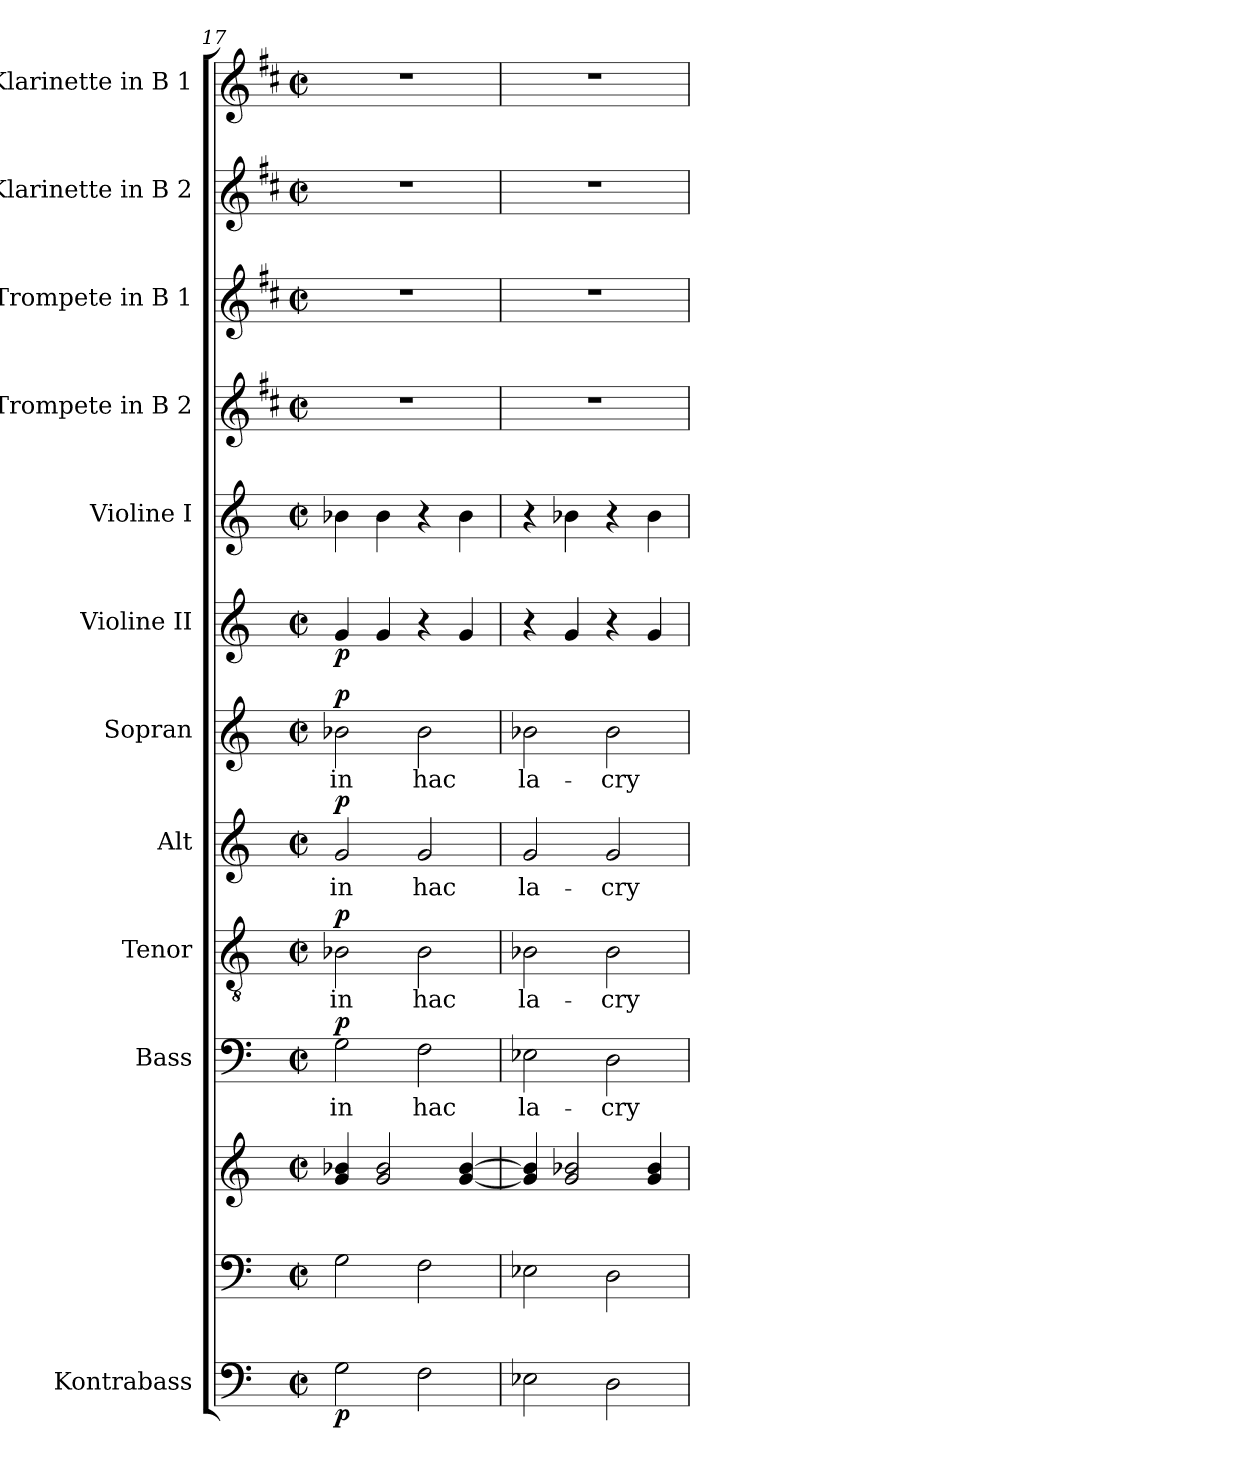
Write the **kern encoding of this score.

**kern	**dynam	**kern	**kern	**kern	**text	**dynam	**kern	**text	**dynam	**kern	**text	**dynam	**kern	**text	**dynam	**kern	**dynam	**kern	**kern	**kern	**kern	**kern
*part12	*part12	*part11	*part11	*part10	*part10	*part10	*part9	*part9	*part9	*part8	*part8	*part8	*part7	*part7	*part7	*part6	*part6	*part5	*part4	*part3	*part2	*part1
*staff13	*staff13	*staff12	*staff11	*staff10	*staff10	*staff10	*staff9	*staff9	*staff9	*staff8	*staff8	*staff8	*staff7	*staff7	*staff7	*staff6	*staff6	*staff5	*staff4	*staff3	*staff2	*staff1
*I"Kontrabass	*	*	*	*I"Bass	*	*	*I"Tenor	*	*	*I"Alt	*	*	*I"Sopran	*	*	*I"Violine II	*	*I"Violine I	*I"Trompete in B 2	*I"Trompete in B 1	*I"Klarinette in B 2	*I"Klarinette in B 1
*I'Kb.	*	*	*	*I'B	*	*	*I'T	*	*	*I'A	*	*	*I'S	*	*	*I'Vl. II	*	*I'Vl. I	*	*	*	*
*clefF4	*	*clefF4	*clefG2	*clefF4	*	*	*clefGv2	*	*	*clefG2	*	*	*clefG2	*	*	*clefG2	*	*clefG2	*clefG2	*clefG2	*clefG2	*clefG2
*ITrd7c12	*	*	*	*	*	*	*	*	*	*	*	*	*	*	*	*	*	*	*ITrd1c2	*ITrd1c2	*ITrd1c2	*ITrd1c2
*k[]	*	*k[]	*k[]	*k[]	*	*	*k[]	*	*	*k[]	*	*	*k[]	*	*	*k[]	*	*k[]	*k[]	*k[]	*k[]	*k[]
*C:	*	*C:	*C:	*C:	*	*	*C:	*	*	*C:	*	*	*C:	*	*	*C:	*	*C:	*C:	*C:	*C:	*C:
*M2/2	*	*M2/2	*M2/2	*M2/2	*	*	*M2/2	*	*	*M2/2	*	*	*M2/2	*	*	*M2/2	*	*M2/2	*M2/2	*M2/2	*M2/2	*M2/2
*met(c|)	*	*met(c|)	*met(c|)	*met(c|)	*	*	*met(c|)	*	*	*met(c|)	*	*	*met(c|)	*	*	*met(c|)	*	*met(c|)	*met(c|)	*met(c|)	*met(c|)	*met(c|)
=17	=17	=17	=17	=17	=17	=17	=17	=17	=17	=17	=17	=17	=17	=17	=17	=17	=17	=17	=17	=17	=17	=17
!	!LO:DY:b	!	!	!	!LO:LY:b	!LO:DY:a	!	!LO:LY:b	!LO:DY:a	!	!LO:LY:b	!LO:DY:a	!	!LO:LY:b	!LO:DY:a	!	!LO:DY:b	!	!	!	!	!
2GG\	p	2G\	4g/ 4b-X/	2G\	in	p	2B-X\	in	p	2g/	in	p	2b-X\	in	p	4g/	p	4b-X\	1r	1r	1r	1r
.	.	.	2g/ 2b-/	.	.	.	.	.	.	.	.	.	.	.	.	4g/	.	4b-\	.	.	.	.
!	!	!	!	!	!LO:LY:b	!	!	!LO:LY:b	!	!	!LO:LY:b	!	!	!LO:LY:b	!	!	!	!	!	!	!	!
2FF\	.	2F\	.	2F\	hac	.	2B-\	hac	.	2g/	hac	.	2b-\	hac	.	4r	.	4r	.	.	.	.
.	.	.	[4g/ [4b-/	.	.	.	.	.	.	.	.	.	.	.	.	4g/	.	4b-\	.	.	.	.
=18	=18	=18	=18	=18	=18	=18	=18	=18	=18	=18	=18	=18	=18	=18	=18	=18	=18	=18	=18	=18	=18	=18
!	!	!	!	!	!LO:LY:b	!	!	!LO:LY:b	!	!	!LO:LY:b	!	!	!LO:LY:b	!	!	!	!	!	!	!	!
2EE-X\	.	2E-X\	4g/] 4b-/]	2E-X\	la-	.	2B-X\	la-	.	2g/	la-	.	2b-X\	la-	.	4r	.	4r	1r	1r	1r	1r
.	.	.	2g/ 2b-X/	.	.	.	.	.	.	.	.	.	.	.	.	4g/	.	4b-X\	.	.	.	.
!	!	!	!	!	!LO:LY:b	!	!	!LO:LY:b	!	!	!LO:LY:b	!	!	!LO:LY:b	!	!	!	!	!	!	!	!
2DD\	.	2D\	.	2D\	-cry-	.	2B-\	-cry-	.	2g/	-cry-	.	2b-\	-cry-	.	4r	.	4r	.	.	.	.
.	.	.	4g/ 4b-/	.	.	.	.	.	.	.	.	.	.	.	.	4g/	.	4b-\	.	.	.	.
=	=	=	=	=	=	=	=	=	=	=	=	=	=	=	=	=	=	=	=	=	=	=
*-	*-	*-	*-	*-	*-	*-	*-	*-	*-	*-	*-	*-	*-	*-	*-	*-	*-	*-	*-	*-	*-	*-
